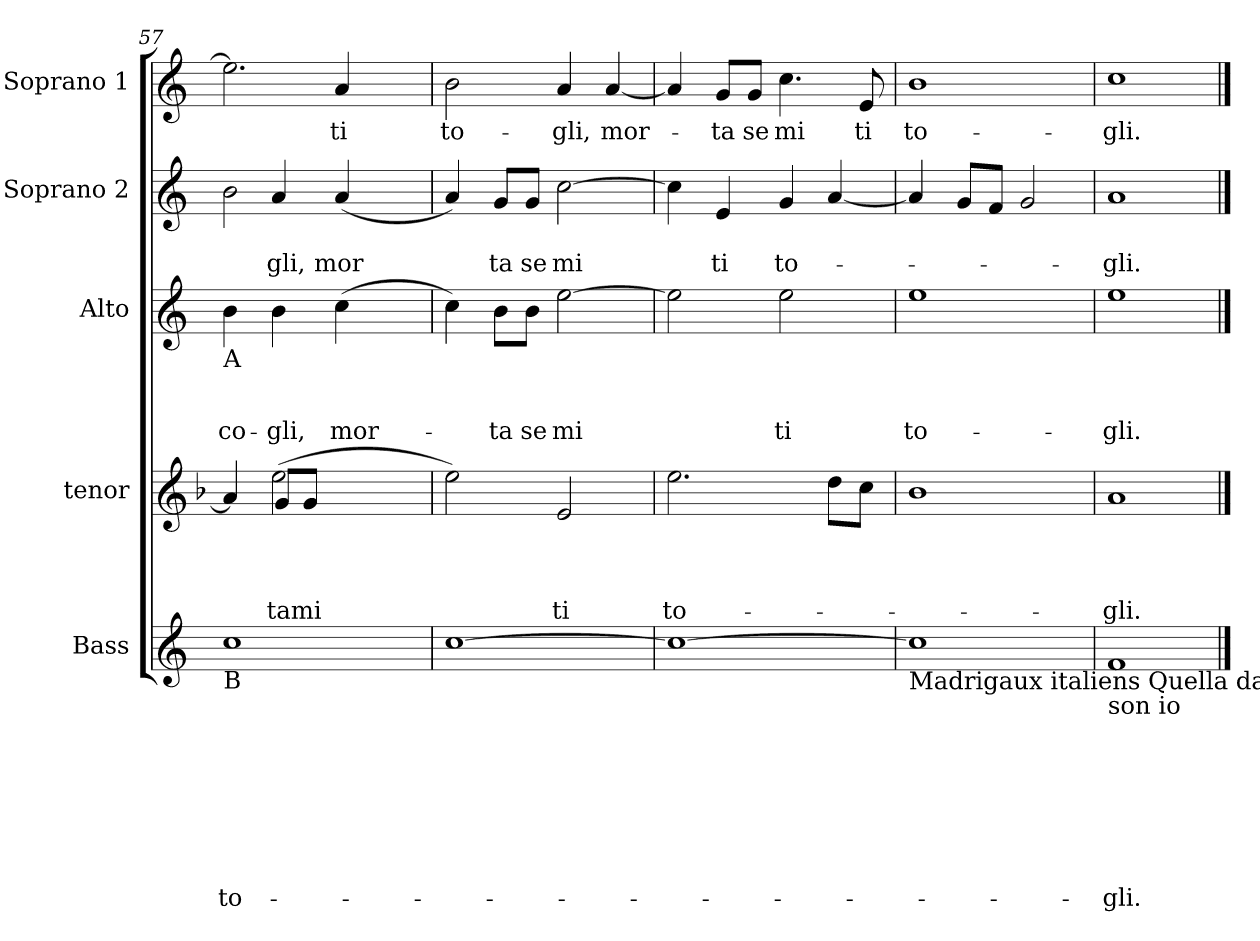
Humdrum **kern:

**kern	**text	**text	**text	**text	**text	**text	**text	**text	**kern	**text	**text	**text	**text	**kern	**text	**text	**text	**kern	**text	**text	**kern	**text
*part5	*part5	*part5	*part5	*part5	*part5	*part5	*part5	*part5	*part4	*part4	*part4	*part4	*part4	*part3	*part3	*part3	*part3	*part2	*part2	*part2	*part1	*part1
*staff5	*staff5	*staff5	*staff5	*staff5	*staff5	*staff5	*staff5	*staff5	*staff4	*staff4	*staff4	*staff4	*staff4	*staff3	*staff3	*staff3	*staff3	*staff2	*staff2	*staff2	*staff1	*staff1
*I"Bass	*	*	*	*	*	*	*	*	*I"tenor	*	*	*	*	*I"Alto	*	*	*	*I"Soprano 2	*	*	*I"Soprano 1	*
!!LO:PB:g=z
*clefG2	*	*	*	*	*	*	*	*	*clefG2	*	*	*	*	*clefG2	*	*	*	*clefG2	*	*	*clefG2	*
*k[]	*	*	*	*	*	*	*	*	*k[b-]	*	*	*	*	*k[]	*	*	*	*k[]	*	*	*k[]	*
*C:	*	*	*	*	*	*	*	*	*F:	*	*	*	*	*C:	*	*	*	*C:	*	*	*C:	*
=57	=57	=57	=57	=57	=57	=57	=57	=57	=57	=57	=57	=57	=57	=57	=57	=57	=57	=57	=57	=57	=57	=57
!	!	!	!	!	!	!	!	!	!	!	!	!	!	!	!	!	!	!	!	!	!LO:TX:b:t=A	!
!	!	!	!	!	!	!	!	!	!	!	!	!	!	!	!	!	!	!LO:TX:b:t=A	!	!	!	!
!	!	!	!	!	!	!	!	!	!	!	!	!	!	!LO:TX:b:t=A	!	!	!	!	!	!	!	!
!	!	!	!	!	!	!	!	!	!LO:TX:b:t=A	!	!	!	!	!	!	!	!	!	!	!	!	!
!LO:TX:b:t=B	!	!	!	!	!	!	!	!	!	!	!	!	!	!	!	!	!	!	!	!	!	!
!	!	!	!	!	!	!	!	!LO:LY:b	!	!	!	!	!	!	!	!	!LO:LY:b	!	!	!	!	!
*	*	*	*	*	*	*	*	*	*^	*	*	*	*	*	*	*	*	*^	*	*	*^	*
1cc	.	.	.	.	.	.	.	to-	4a/]	4ryy	.	.	.	.	4b\	.	.	-co-	2b\	4ryy	.	.	2.ee\]	2ryy	.
!	!	!	!	!	!	!	!	!	!	!	!	!	!	!LO:LY:b	!	!	!	!LO:LY:b	!	!	!	!LO:LY:b	!	!	!
.	.	.	.	.	.	.	.	.	(>2ee\	8g/L	.	.	.	-tami	4b\	.	.	-gli,	.	4a/	.	gli,	.	.	.
.	.	.	.	.	.	.	.	.	.	8g/J	.	.	.	.	.	.	.	.	.	.	.	.	.	.	.
!	!	!	!	!	!	!	!	!	!	!	!	!	!	!	!	!	!	!LO:LY:b	!	!	!	!LO:LY:b	!	!	!LO:LY:b
.	.	.	.	.	.	.	.	.	.	4ryy	.	.	.	.	(>4cc:\	.	.	mor-	4ryy	(<4a/	.	mor-	.	4a/	ti
.	.	.	.	.	.	.	.	.	4ryy	4ryy	.	.	.	.	4ryy	.	.	.	4ryy	4ryy	.	.	4ryy	4ryy	.
=58	=58	=58	=58	=58	=58	=58	=58	=58	=58	=58	=58	=58	=58	=58	=58	=58	=58	=58	=58	=58	=58	=58	=58	=58	=58
!	!	!	!	!	!	!	!	!	!	!	!	!	!	!	!	!	!	!	!	!	!	!	!	!	!LO:LY:b
*	*	*	*	*	*	*	*	*	*	*	*	*	*	*	*	*	*	*	*v	*v	*	*	*	*	*
*	*	*	*	*	*	*	*	*	*v	*v	*	*	*	*	*	*	*	*	*	*	*	*v	*v	*
[>1cc	.	.	.	.	.	.	.	.	2ee\)	.	.	.	.	4cc\)	.	.	.	4a/)	.	.	2b\	to-
!	!	!	!	!	!	!	!	!	!	!	!	!	!	!	!	!	!LO:LY:b	!	!	!LO:LY:b	!	!
.	.	.	.	.	.	.	.	.	.	.	.	.	.	8b\L	.	.	-ta	8g/L	.	-ta	.	.
!	!	!	!	!	!	!	!	!	!	!	!	!	!	!	!	!	!LO:LY:b	!	!	!LO:LY:b	!	!
.	.	.	.	.	.	.	.	.	.	.	.	.	.	8b\J	.	.	se	8g/J	.	se	.	.
!	!	!	!	!	!	!	!	!	!	!	!	!	!LO:LY:b	!	!	!	!LO:LY:b	!	!	!LO:LY:b	!	!LO:LY:b
.	.	.	.	.	.	.	.	.	2e/	.	.	.	ti	[>2ee\	.	.	mi	[>2cc\	.	mi	4a/	-gli,
!	!	!	!	!	!	!	!	!	!	!	!	!	!	!	!	!	!	!	!	!	!	!LO:LY:b
.	.	.	.	.	.	.	.	.	.	.	.	.	.	.	.	.	.	.	.	.	[<4a/	mor-
=59	=59	=59	=59	=59	=59	=59	=59	=59	=59	=59	=59	=59	=59	=59	=59	=59	=59	=59	=59	=59	=59	=59
!	!	!	!	!	!	!	!	!	!	!	!	!	!LO:LY:b	!	!	!	!	!	!	!	!	!
1cc_	.	.	.	.	.	.	.	.	2.ee\	.	.	.	to-	2ee\]	.	.	.	4cc\]	.	.	4a/]	.
!	!	!	!	!	!	!	!	!	!	!	!	!	!	!	!	!	!	!	!	!LO:LY:b	!	!LO:LY:b
.	.	.	.	.	.	.	.	.	.	.	.	.	.	.	.	.	.	4e/	.	ti	8g/L	-ta
!	!	!	!	!	!	!	!	!	!	!	!	!	!	!	!	!	!	!	!	!	!	!LO:LY:b
.	.	.	.	.	.	.	.	.	.	.	.	.	.	.	.	.	.	.	.	.	8g/J	se
!	!	!	!	!	!	!	!	!	!	!	!	!	!	!	!	!	!LO:LY:b	!	!	!LO:LY:b	!	!LO:LY:b
.	.	.	.	.	.	.	.	.	.	.	.	.	.	2ee\	.	.	ti	4g/	.	to-	4.cc\	mi
.	.	.	.	.	.	.	.	.	8dd\L	.	.	.	.	.	.	.	.	[<4a/	.	.	.	.
!	!	!	!	!	!	!	!	!	!	!	!	!	!	!	!	!	!	!	!	!	!	!LO:LY:b
.	.	.	.	.	.	.	.	.	8cc\J	.	.	.	.	.	.	.	.	.	.	.	8e/	ti
=60	=60	=60	=60	=60	=60	=60	=60	=60	=60	=60	=60	=60	=60	=60	=60	=60	=60	=60	=60	=60	=60	=60
!LO:TX:b:t=Madrigaux italiens Quella damma	!	!	!	!	!	!	!	!	!	!	!	!	!	!	!	!	!	!	!	!	!	!
!	!	!	!	!	!	!	!	!	!	!	!	!	!	!	!	!	!LO:LY:b	!	!	!	!	!LO:LY:b
1cc]	.	.	.	.	.	.	.	.	1b-	.	.	.	.	1ee	.	.	to-	4a/]	.	.	1b	to-
.	.	.	.	.	.	.	.	.	.	.	.	.	.	.	.	.	.	8g/L	.	.	.	.
.	.	.	.	.	.	.	.	.	.	.	.	.	.	.	.	.	.	8f/J	.	.	.	.
.	.	.	.	.	.	.	.	.	.	.	.	.	.	.	.	.	.	2g/	.	.	.	.
=61	=61	=61	=61	=61	=61	=61	=61	=61	=61	=61	=61	=61	=61	=61	=61	=61	=61	=61	=61	=61	=61	=61
!LO:TX:b:t=son io	!	!	!	!	!	!	!	!	!	!	!	!	!	!	!	!	!	!	!	!	!	!
!	!	!	!	!	!	!	!	!LO:LY:b	!	!	!	!	!LO:LY:b	!	!	!	!LO:LY:b	!	!	!LO:LY:b	!	!LO:LY:b
1f	.	.	.	.	.	.	.	-gli.	1a	.	.	.	-gli.	1ee	.	.	-gli.	1a	.	-gli.	1cc	-gli.
==	==	==	==	==	==	==	==	==	==	==	==	==	==	==	==	==	==	==	==	==	==	==
*-	*-	*-	*-	*-	*-	*-	*-	*-	*-	*-	*-	*-	*-	*-	*-	*-	*-	*-	*-	*-	*-	*-
